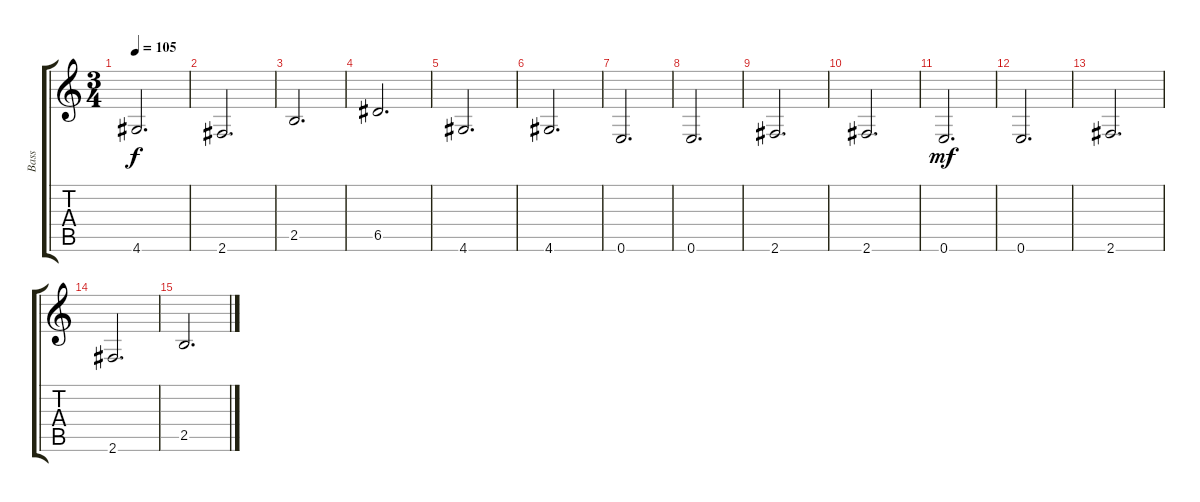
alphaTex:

\track ("Bass" "Bass") {instrument electricbassfinger}
\staff {score tabs}
\tuning (E4 B3 G3 D3 A2 E2) {hide}
\ts (3 4)
\tempo 105
\clef g2
\ks c
4.6.2{d dy f} |
2.6.2{d} |
2.5.2{d} |
6.5.2{d} |
4.6.2{d} |
4.6.2{d} |
0.6.2{d} |
0.6.2{d} |
2.6.2{d} |
2.6.2{d} |
0.6.2{d dy mf} |
0.6.2{d} |
2.6.2{d} |
2.6.2{d} |
2.5.2{d}
